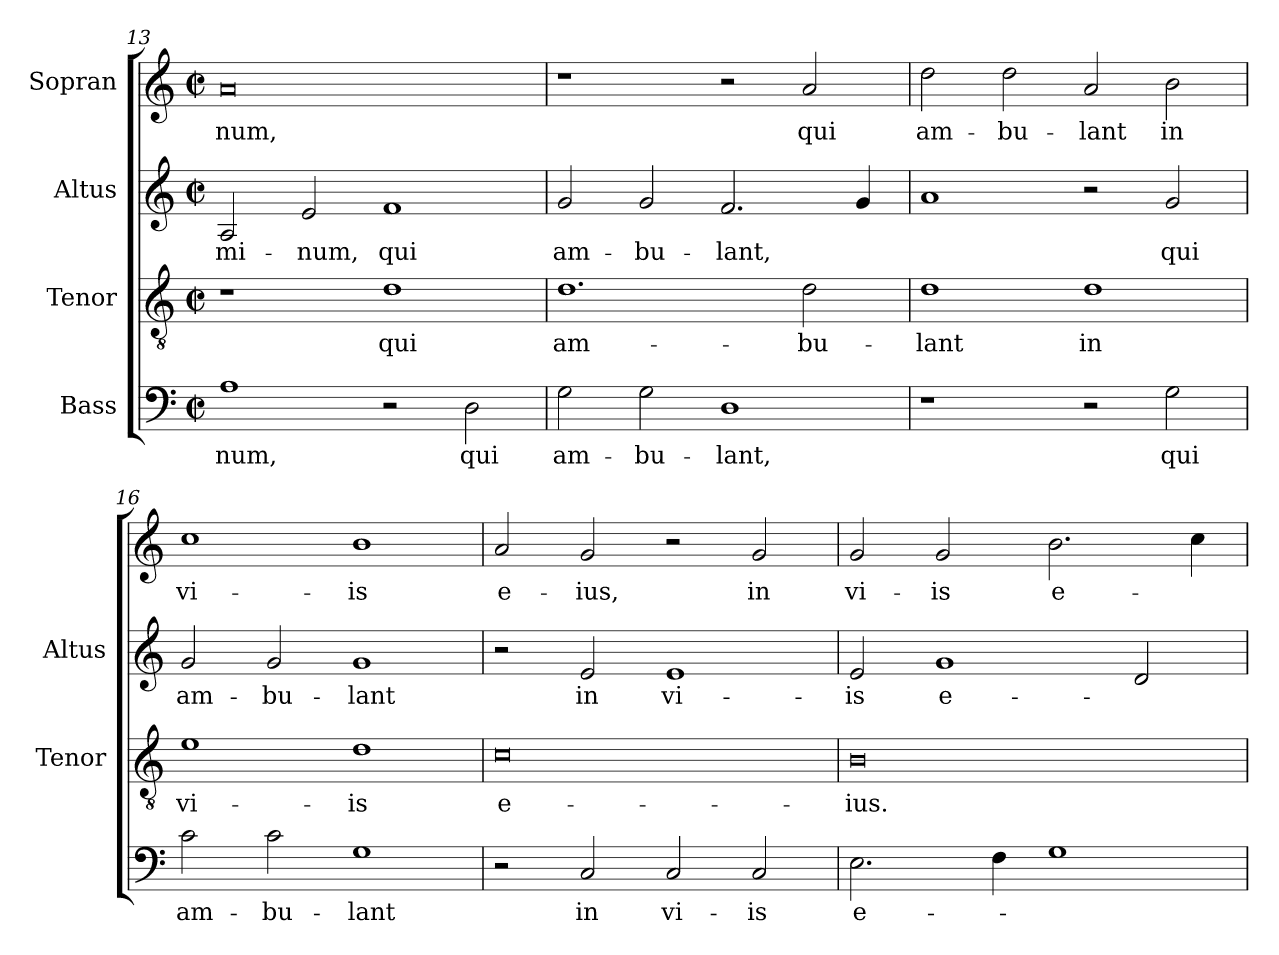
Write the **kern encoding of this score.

**kern	**text	**kern	**text	**kern	**text	**kern	**text
*part4	*part4	*part3	*part3	*part2	*part2	*part1	*part1
*staff4	*staff4	*staff3	*staff3	*staff2	*staff2	*staff1	*staff1
*I"Bass	*	*I"Tenor	*	*I"Altus	*	*I"Sopran	*
*	*	*I'Tenor	*	*I'Altus	*	*	*
*clefF4	*	*clefGv2	*	*clefG2	*	*clefG2	*
*	*	*ITrd7c12	*	*	*	*	*
*k[]	*	*k[]	*	*k[]	*	*k[]	*
*C:	*	*C:	*	*C:	*	*C:	*
*M2/2	*	*M2/2	*	*M2/2	*	*M2/2	*
*met(c|)	*	*met(c|)	*	*met(c|)	*	*met(c|)	*
=13	=13	=13	=13	=13	=13	=13	=13
!	!LO:LY:b:color=#000000	!	!	!	!	!	!
!	!	!	!	!	!LO:LY:b:color=#000000	!	!
!	!	!	!	!	!	!	!LO:LY:b:color=#000000
1Ai	-num,	1r	.	2Ai/	-mi-	0ai	-num,
!	!	!	!	!	!LO:LY:b:color=#000000	!	!
.	.	.	.	2ei/	-num,	.	.
!	!	!	!LO:LY:b:color=#000000	!	!	!	!
!	!	!	!	!	!LO:LY:b:color=#000000	!	!
2r	.	1Di	qui	1fi	qui	.	.
!	!LO:LY:b:color=#000000	!	!	!	!	!	!
2Di\	qui	.	.	.	.	.	.
!!LO:LB:g=z
=14	=14	=14	=14	=14	=14	=14	=14
!	!LO:LY:b:color=#000000	!	!	!	!	!	!
!	!	!	!LO:LY:b:color=#000000	!	!	!	!
!	!	!	!	!	!LO:LY:b:color=#000000	!	!
2Gi\	am-	1.Di	am-	2gi/	am-	1r	.
!	!LO:LY:b:color=#000000	!	!	!	!	!	!
!	!	!	!	!	!LO:LY:b:color=#000000	!	!
2Gi\	-bu-	.	.	2gi/	-bu-	.	.
!	!LO:LY:b:color=#000000	!	!	!	!	!	!
!	!	!	!	!	!LO:LY:b:color=#000000	!	!
1Di	-lant,	.	.	2.fi/	-lant,	2r	.
!	!	!	!LO:LY:b:color=#000000	!	!	!	!
!	!	!	!	!	!	!	!LO:LY:b:color=#000000
.	.	2Di\	-bu-	.	.	2ai/	qui
.	.	.	.	4gi/	.	.	.
=15	=15	=15	=15	=15	=15	=15	=15
!	!	!	!LO:LY:b:color=#000000	!	!	!	!
!	!	!	!	!	!	!	!LO:LY:b:color=#000000
1r	.	1Di	-lant	1ai	.	2ddi\	am-
!	!	!	!	!	!	!	!LO:LY:b:color=#000000
.	.	.	.	.	.	2ddi\	-bu-
!	!	!	!LO:LY:b:color=#000000	!	!	!	!
!	!	!	!	!	!	!	!LO:LY:b:color=#000000
2r	.	1Di	in	2r	.	2ai/	-lant
!	!LO:LY:b:color=#000000	!	!	!	!	!	!
!	!	!	!	!	!LO:LY:b:color=#000000	!	!
!	!	!	!	!	!	!	!LO:LY:b:color=#000000
2Gi\	qui	.	.	2gi/	qui	2bi\	in
=16	=16	=16	=16	=16	=16	=16	=16
!	!LO:LY:b:color=#000000	!	!	!	!	!	!
!	!	!	!LO:LY:b:color=#000000	!	!	!	!
!	!	!	!	!	!LO:LY:b:color=#000000	!	!
!	!	!	!	!	!	!	!LO:LY:b:color=#000000
2ci\	am-	1Ei	vi-	2gi/	am-	1cci	vi-
!	!LO:LY:b:color=#000000	!	!	!	!	!	!
!	!	!	!	!	!LO:LY:b:color=#000000	!	!
2ci\	-bu-	.	.	2gi/	-bu-	.	.
!	!LO:LY:b:color=#000000	!	!	!	!	!	!
!	!	!	!LO:LY:b:color=#000000	!	!	!	!
!	!	!	!	!	!LO:LY:b:color=#000000	!	!
!	!	!	!	!	!	!	!LO:LY:b:color=#000000
1Gi	-lant	1Di	-is	1gi	-lant	1bi	-is
=17	=17	=17	=17	=17	=17	=17	=17
!	!	!	!LO:LY:b:color=#000000	!	!	!	!
!	!	!	!	!	!	!	!LO:LY:b:color=#000000
2r	.	0Ci	e-	2r	.	2ai/	e-
!	!LO:LY:b:color=#000000	!	!	!	!	!	!
!	!	!	!	!	!LO:LY:b:color=#000000	!	!
!	!	!	!	!	!	!	!LO:LY:b:color=#000000
2Ci/	in	.	.	2ei/	in	2gi/	-ius,
!	!LO:LY:b:color=#000000	!	!	!	!	!	!
!	!	!	!	!	!LO:LY:b:color=#000000	!	!
2Ci/	vi-	.	.	1ei	vi-	2r	.
!	!LO:LY:b:color=#000000	!	!	!	!	!	!
!	!	!	!	!	!	!	!LO:LY:b:color=#000000
2Ci/	-is	.	.	.	.	2gi/	in
=18	=18	=18	=18	=18	=18	=18	=18
!	!LO:LY:b:color=#000000	!	!	!	!	!	!
!	!	!	!LO:LY:b:color=#000000	!	!	!	!
!	!	!	!	!	!LO:LY:b:color=#000000	!	!
!	!	!	!	!	!	!	!LO:LY:b:color=#000000
2.Ei\	e-	0BBi	-ius.	2ei/	-is	2gi/	vi-
!	!	!	!	!	!LO:LY:b:color=#000000	!	!
!	!	!	!	!	!	!	!LO:LY:b:color=#000000
.	.	.	.	1gi	e-	2gi/	-is
4Fi\	.	.	.	.	.	.	.
!	!	!	!	!	!	!	!LO:LY:b:color=#000000
1Gi	.	.	.	.	.	2.bi\	e-
.	.	.	.	2di/	.	.	.
.	.	.	.	.	.	4cci\	.
=	=	=	=	=	=	=	=
*-	*-	*-	*-	*-	*-	*-	*-
